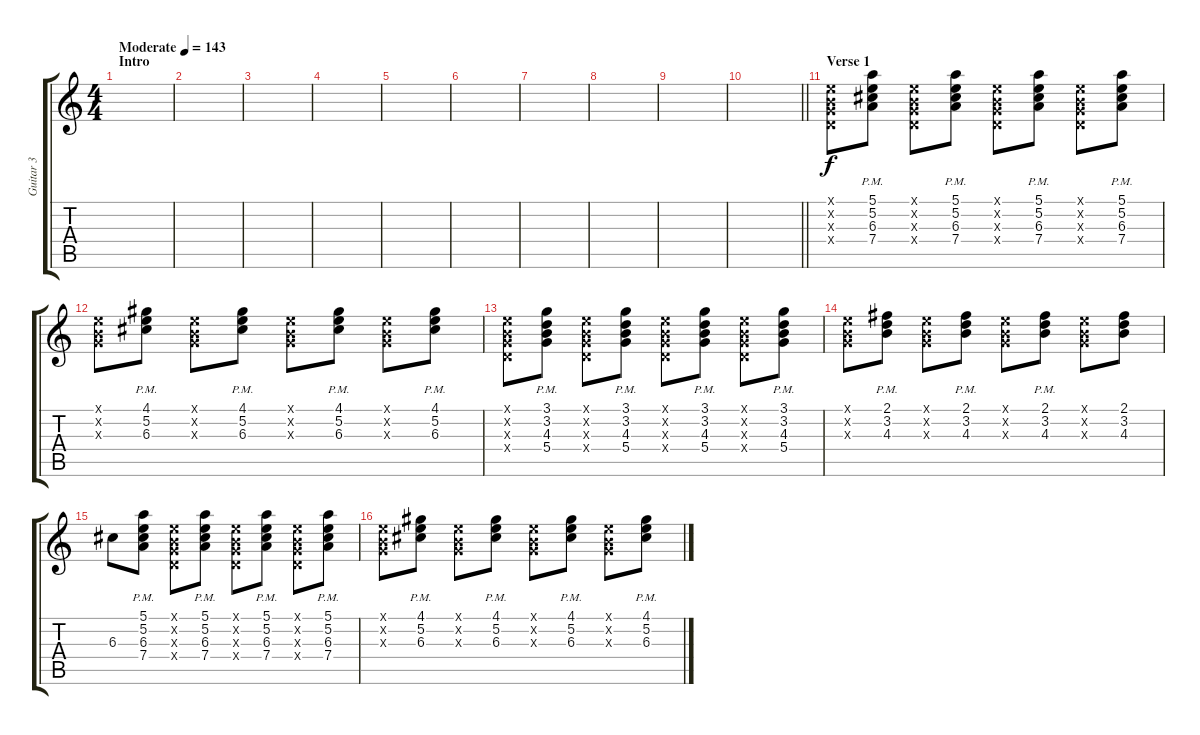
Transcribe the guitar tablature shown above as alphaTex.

\track ("Guitar 3" "Guitar 3") {instrument electricguitarclean}
\staff {score tabs}
\tuning (E4 B3 G3 D3 A2 E2) {hide}
\ts (4 4)
\section ("" "Intro")
\tempo (143 "Moderate")
\clef g2
\ks c
|
|
|
|
|
|
|
|
|
\barLineRight lightlight
|
\section ("" "Verse 1")
(0.1{x} 0.2{x} 0.3{x} 0.4{x}).8 (5.1{pm} 5.2{pm} 6.3{pm} 7.4{pm}).8 (0.1{x} 0.2{x} 0.3{x} 0.4{x}).8 (5.1{pm} 5.2{pm} 6.3{pm} 7.4{pm}).8 (0.1{x} 0.2{x} 0.3{x} 0.4{x}).8 (5.1{pm} 5.2{pm} 6.3{pm} 7.4{pm}).8 (0.1{x} 0.2{x} 0.3{x} 0.4{x}).8 (5.1{pm} 5.2{pm} 6.3{pm} 7.4{pm}).8 |
(0.1{x} 0.2{x} 0.3{x}).8 (4.1{pm} 5.2{pm} 6.3{pm}).8 (0.1{x} 0.2{x} 0.3{x}).8 (4.1{pm} 5.2{pm} 6.3{pm}).8 (0.1{x} 0.2{x} 0.3{x}).8 (4.1{pm} 5.2{pm} 6.3{pm}).8 (0.1{x} 0.2{x} 0.3{x}).8 (4.1{pm} 5.2{pm} 6.3{pm}).8 |
(0.1{x} 0.2{x} 0.3{x} 0.4{x}).8 (3.1{pm} 3.2{pm} 4.3{pm} 5.4{pm}).8 (0.1{x} 0.2{x} 0.3{x} 0.4{x}).8 (3.1{pm} 3.2{pm} 4.3{pm} 5.4{pm}).8 (0.1{x} 0.2{x} 0.3{x} 0.4{x}).8 (3.1{pm} 3.2{pm} 4.3{pm} 5.4{pm}).8 (0.1{x} 0.2{x} 0.3{x} 0.4{x}).8 (3.1{pm} 3.2{pm} 4.3{pm} 5.4{pm}).8 |
(0.1{x} 0.2{x} 0.3{x}).8 (2.1{pm} 3.2{pm} 4.3{pm}).8 (0.1{x} 0.2{x} 0.3{x}).8 (2.1{pm} 3.2{pm} 4.3{pm}).8 (0.1{x} 0.2{x} 0.3{x}).8 (2.1{pm} 3.2{pm} 4.3{pm}).8 (0.1{x} 0.2{x} 0.3{x}).8 (2.1 3.2 4.3).8 |
6.3.8 (5.1{pm} 5.2{pm} 6.3{pm} 7.4{pm}).8 (0.1{x} 0.2{x} 0.3{x} 0.4{x}).8 (5.1{pm} 5.2{pm} 6.3{pm} 7.4{pm}).8 (0.1{x} 0.2{x} 0.3{x} 0.4{x}).8 (5.1{pm} 5.2{pm} 6.3{pm} 7.4{pm}).8 (0.1{x} 0.2{x} 0.3{x} 0.4{x}).8 (5.1{pm} 5.2{pm} 6.3{pm} 7.4{pm}).8 |
(0.1{x} 0.2{x} 0.3{x}).8 (4.1{pm} 5.2{pm} 6.3{pm}).8 (0.1{x} 0.2{x} 0.3{x}).8 (4.1{pm} 5.2{pm} 6.3{pm}).8 (0.1{x} 0.2{x} 0.3{x}).8 (4.1{pm} 5.2{pm} 6.3{pm}).8 (0.1{x} 0.2{x} 0.3{x}).8 (4.1{pm} 5.2{pm} 6.3{pm}).8
